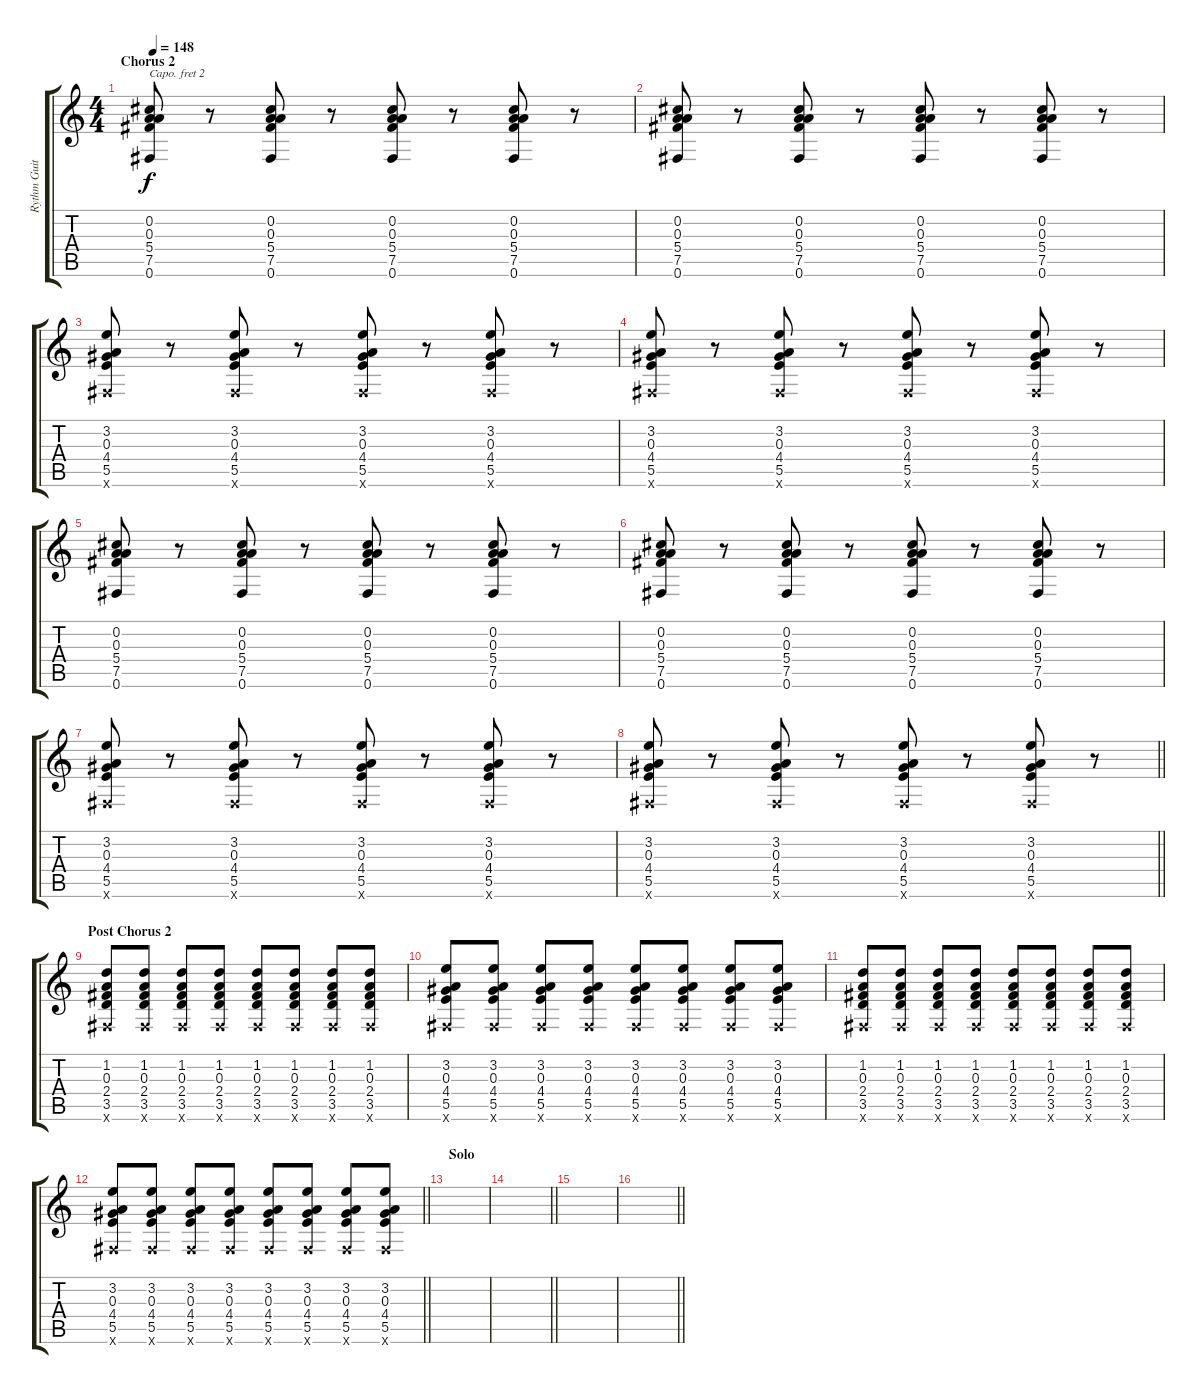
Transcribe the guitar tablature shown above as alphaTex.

\track ("Rythm Guitar (Tom Smith)" "Rythm Guit") {instrument electricguitarclean}
\staff {score tabs}
\capo 2
\tuning (E4 B3 G3 D3 A2 E2) {hide}
\ts (4 4)
\section ("" "Chorus 2")
\tempo 148
\clef g2
\ks c
(0.2 0.3 5.4 7.5 0.6).8{dy f} r.8 (0.2 0.3 5.4 7.5 0.6).8 r.8 (0.2 0.3 5.4 7.5 0.6).8 r.8 (0.2 0.3 5.4 7.5 0.6).8 r.8 |
(0.2 0.3 5.4 7.5 0.6).8 r.8 (0.2 0.3 5.4 7.5 0.6).8 r.8 (0.2 0.3 5.4 7.5 0.6).8 r.8 (0.2 0.3 5.4 7.5 0.6).8 r.8 |
(3.2 0.3 4.4 5.5 0.6{x}).8 r.8 (3.2 0.3 4.4 5.5 0.6{x}).8 r.8 (3.2 0.3 4.4 5.5 0.6{x}).8 r.8 (3.2 0.3 4.4 5.5 0.6{x}).8 r.8 |
(3.2 0.3 4.4 5.5 0.6{x}).8 r.8 (3.2 0.3 4.4 5.5 0.6{x}).8 r.8 (3.2 0.3 4.4 5.5 0.6{x}).8 r.8 (3.2 0.3 4.4 5.5 0.6{x}).8 r.8 |
(0.2 0.3 5.4 7.5 0.6).8 r.8 (0.2 0.3 5.4 7.5 0.6).8 r.8 (0.2 0.3 5.4 7.5 0.6).8 r.8 (0.2 0.3 5.4 7.5 0.6).8 r.8 |
(0.2 0.3 5.4 7.5 0.6).8 r.8 (0.2 0.3 5.4 7.5 0.6).8 r.8 (0.2 0.3 5.4 7.5 0.6).8 r.8 (0.2 0.3 5.4 7.5 0.6).8 r.8 |
(3.2 0.3 4.4 5.5 0.6{x}).8 r.8 (3.2 0.3 4.4 5.5 0.6{x}).8 r.8 (3.2 0.3 4.4 5.5 0.6{x}).8 r.8 (3.2 0.3 4.4 5.5 0.6{x}).8 r.8 |
\barLineRight lightlight
(3.2 0.3 4.4 5.5 0.6{x}).8 r.8 (3.2 0.3 4.4 5.5 0.6{x}).8 r.8 (3.2 0.3 4.4 5.5 0.6{x}).8 r.8 (3.2 0.3 4.4 5.5 0.6{x}).8 r.8 |
\section ("" "Post Chorus 2")
(1.2 0.3 2.4 3.5 0.6{x}).8 (1.2 0.3 2.4 3.5 0.6{x}).8 (1.2 0.3 2.4 3.5 0.6{x}).8 (1.2 0.3 2.4 3.5 0.6{x}).8 (1.2 0.3 2.4 3.5 0.6{x}).8 (1.2 0.3 2.4 3.5 0.6{x}).8 (1.2 0.3 2.4 3.5 0.6{x}).8 (1.2 0.3 2.4 3.5 0.6{x}).8 |
(3.2 0.3 4.4 5.5 0.6{x}).8 (3.2 0.3 4.4 5.5 0.6{x}).8 (3.2 0.3 4.4 5.5 0.6{x}).8 (3.2 0.3 4.4 5.5 0.6{x}).8 (3.2 0.3 4.4 5.5 0.6{x}).8 (3.2 0.3 4.4 5.5 0.6{x}).8 (3.2 0.3 4.4 5.5 0.6{x}).8 (3.2 0.3 4.4 5.5 0.6{x}).8 |
(1.2 0.3 2.4 3.5 0.6{x}).8 (1.2 0.3 2.4 3.5 0.6{x}).8 (1.2 0.3 2.4 3.5 0.6{x}).8 (1.2 0.3 2.4 3.5 0.6{x}).8 (1.2 0.3 2.4 3.5 0.6{x}).8 (1.2 0.3 2.4 3.5 0.6{x}).8 (1.2 0.3 2.4 3.5 0.6{x}).8 (1.2 0.3 2.4 3.5 0.6{x}).8 |
\barLineRight lightlight
(3.2 0.3 4.4 5.5 0.6{x}).8 (3.2 0.3 4.4 5.5 0.6{x}).8 (3.2 0.3 4.4 5.5 0.6{x}).8 (3.2 0.3 4.4 5.5 0.6{x}).8 (3.2 0.3 4.4 5.5 0.6{x}).8 (3.2 0.3 4.4 5.5 0.6{x}).8 (3.2 0.3 4.4 5.5 0.6{x}).8 (3.2 0.3 4.4 5.5 0.6{x}).8 |
\section ("" "Solo")
|
\barLineRight lightlight
|
|
\barLineRight lightlight
